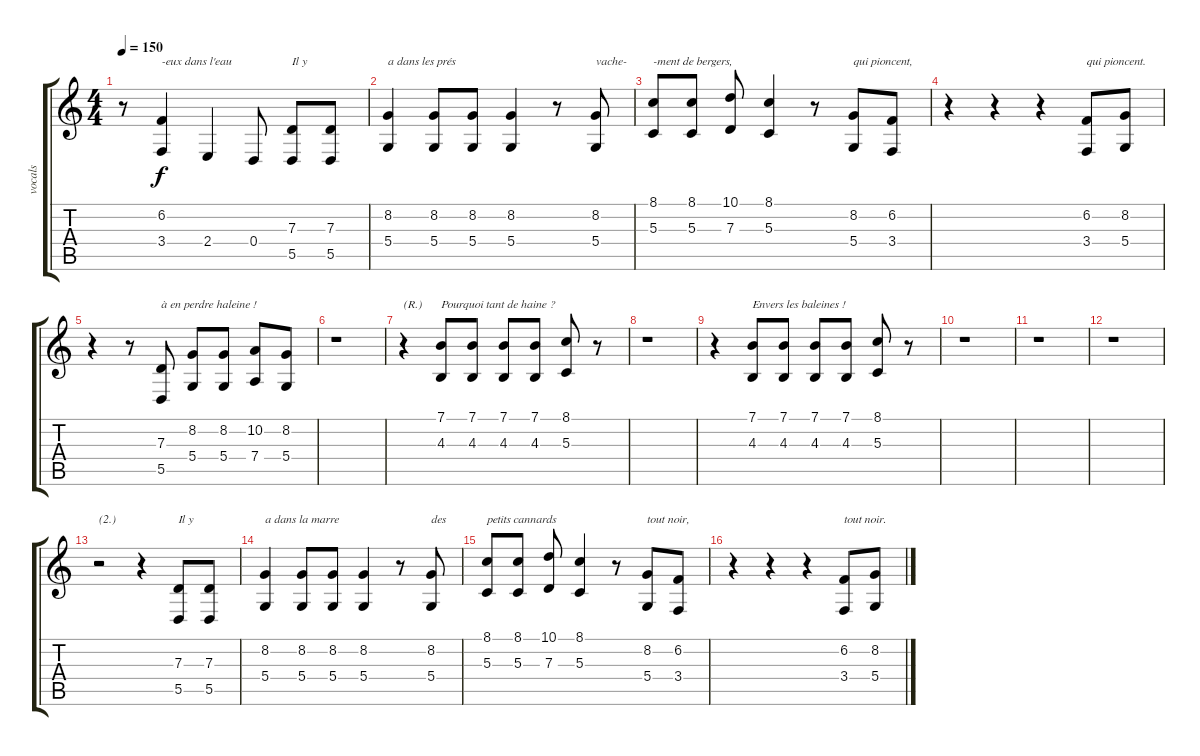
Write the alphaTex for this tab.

\track ("vocals" "vocals") {instrument choiraahs}
\staff {score tabs}
\tuning (E4 B3 G3 D3 A2 E2) {hide}
\ts (4 4)
\tempo 150
\clef g2
\ks c
r.8{dy f} (6.2 3.4).4{txt "-eux dans l'eau"} 2.4.4 0.4.8 (7.3 5.5).8{txt "Il y"} (7.3 5.5).8 |
(8.2 5.4).4{txt "a dans les prés"} (8.2 5.4).8 (8.2 5.4).8 (8.2 5.4).4 r.8 (8.2 5.4).8{txt "vache-"} |
(8.1 5.3).8{txt "-ment de bergers,"} (8.1 5.3).8 (10.1 7.3).8 (8.1 5.3).4 r.8 (8.2 5.4).8{txt "qui pioncent,"} (6.2 3.4).8 |
r.4 r.4 r.4 (6.2 3.4).8{txt "qui pioncent."} (8.2 5.4).8 |
r.4 r.8 (7.3 5.5).8{txt "à en perdre haleine !"} (8.2 5.4).8 (8.2 5.4).8 (10.2 7.4).8 (8.2 5.4).8 |
r.1 |
r.4{txt "(R.)"} (7.1 4.3).8{txt "Pourquoi tant de haine ?"} (7.1 4.3).8 (7.1 4.3).8 (7.1 4.3).8 (8.1 5.3).8 r.8 |
r.1 |
r.4 (7.1 4.3).8{txt "Envers les baleines !"} (7.1 4.3).8 (7.1 4.3).8 (7.1 4.3).8 (8.1 5.3).8 r.8 |
r.1 |
r.1 |
r.1 |
r.2{txt "(2.)"} r.4 (7.3 5.5).8{txt "Il y"} (7.3 5.5).8 |
(8.2 5.4).4{txt "a dans la marre"} (8.2 5.4).8 (8.2 5.4).8 (8.2 5.4).4 r.8 (8.2 5.4).8{txt "des"} |
(8.1 5.3).8{txt "petits cannards"} (8.1 5.3).8 (10.1 7.3).8 (8.1 5.3).4 r.8 (8.2 5.4).8{txt "tout noir,"} (6.2 3.4).8 |
r.4 r.4 r.4 (6.2 3.4).8{txt "tout noir."} (8.2 5.4).8
